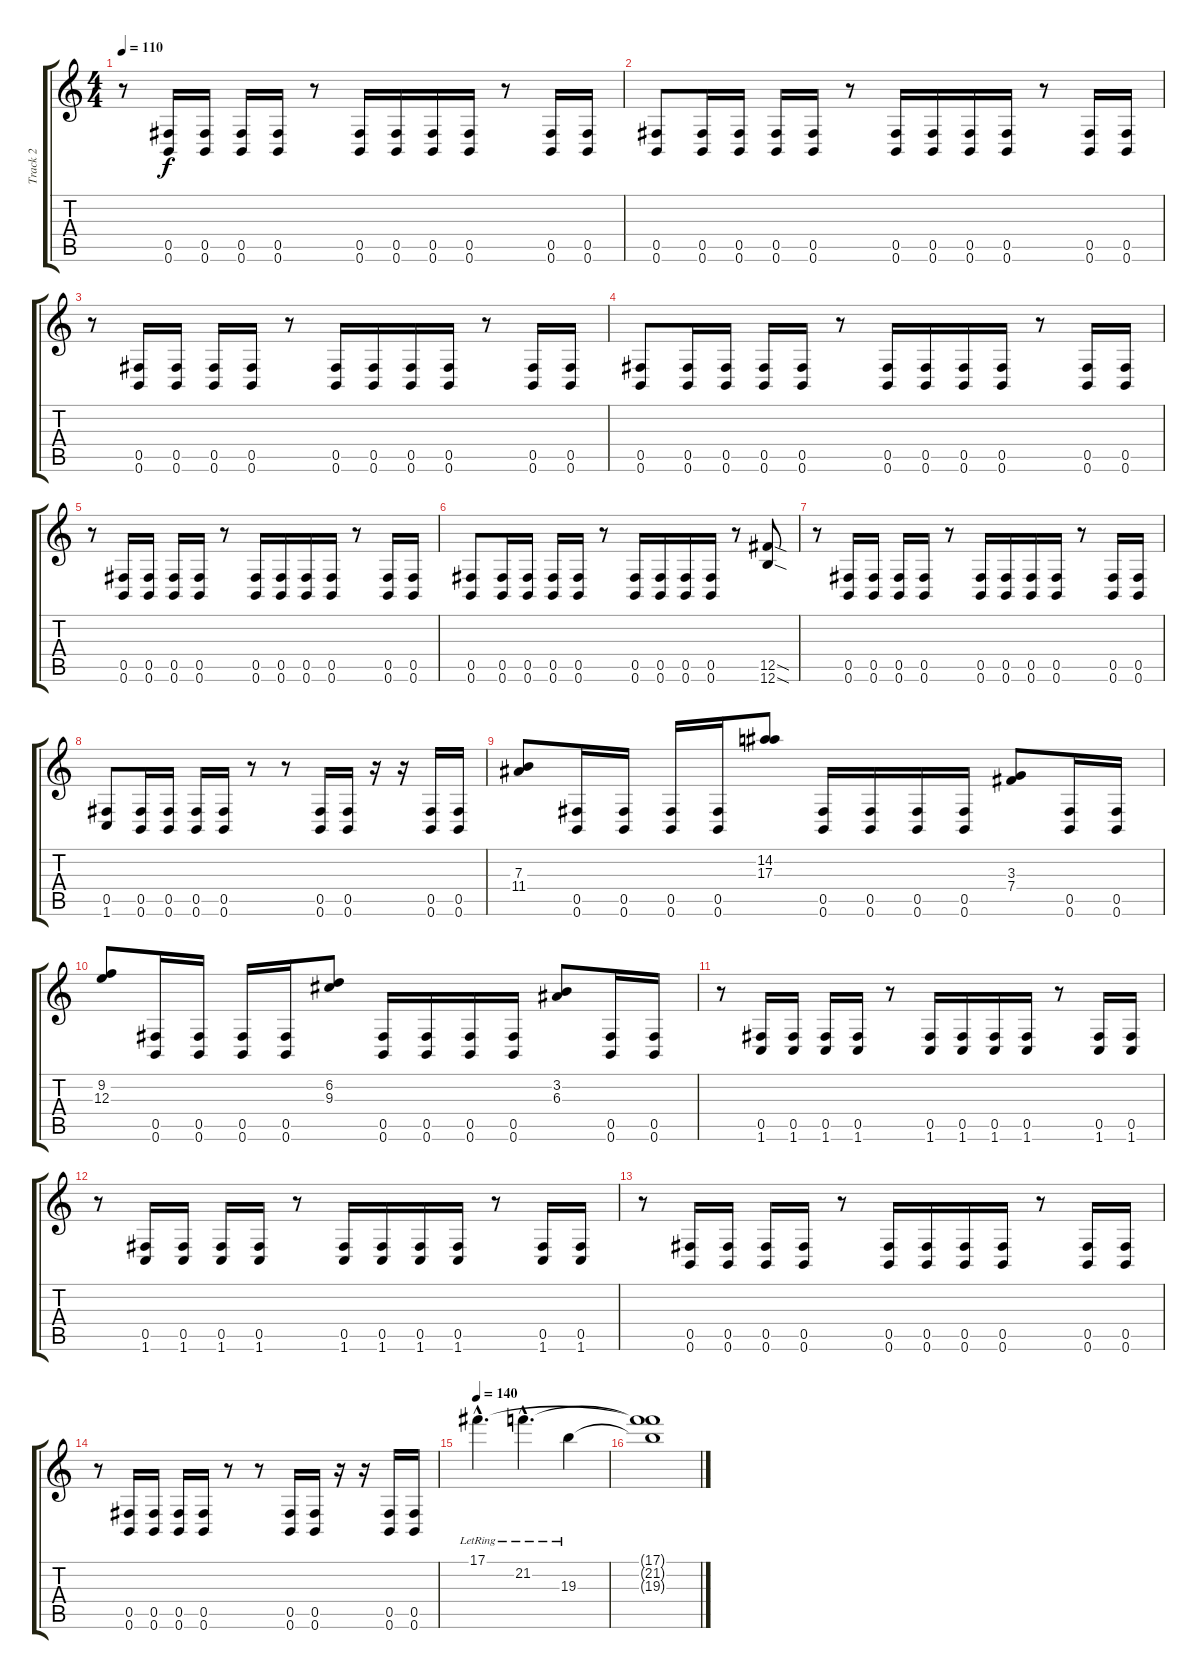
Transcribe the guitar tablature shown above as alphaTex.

\track ("Track 2" "Track 2") {instrument distortionguitar}
\staff {score tabs}
\tuning (Db4 Ab3 E3 B2 Gb2 B1) {hide}
\ts (4 4)
\tempo 110
\clef g2
\ks c
r.8{dy f} (0.5 0.6).16 (0.5 0.6).16 (0.5 0.6).16 (0.5 0.6).16 r.8 (0.5 0.6).16 (0.5 0.6).16 (0.5 0.6).16 (0.5 0.6).16 r.8 (0.5 0.6).16 (0.5 0.6).16 |
(0.5 0.6).8 (0.5 0.6).16 (0.5 0.6).16 (0.5 0.6).16 (0.5 0.6).16 r.8 (0.5 0.6).16 (0.5 0.6).16 (0.5 0.6).16 (0.5 0.6).16 r.8 (0.5 0.6).16 (0.5 0.6).16 |
r.8 (0.5 0.6).16 (0.5 0.6).16 (0.5 0.6).16 (0.5 0.6).16 r.8 (0.5 0.6).16 (0.5 0.6).16 (0.5 0.6).16 (0.5 0.6).16 r.8 (0.5 0.6).16 (0.5 0.6).16 |
(0.5 0.6).8 (0.5 0.6).16 (0.5 0.6).16 (0.5 0.6).16 (0.5 0.6).16 r.8 (0.5 0.6).16 (0.5 0.6).16 (0.5 0.6).16 (0.5 0.6).16 r.8 (0.5 0.6).16 (0.5 0.6).16 |
r.8 (0.5 0.6).16 (0.5 0.6).16 (0.5 0.6).16 (0.5 0.6).16 r.8 (0.5 0.6).16 (0.5 0.6).16 (0.5 0.6).16 (0.5 0.6).16 r.8 (0.5 0.6).16 (0.5 0.6).16 |
(0.5 0.6).8 (0.5 0.6).16 (0.5 0.6).16 (0.5 0.6).16 (0.5 0.6).16 r.8 (0.5 0.6).16 (0.5 0.6).16 (0.5 0.6).16 (0.5 0.6).16 r.8 (12.5{sod} 12.6{sod}).8 |
r.8 (0.5 0.6).16 (0.5 0.6).16 (0.5 0.6).16 (0.5 0.6).16 r.8 (0.5 0.6).16 (0.5 0.6).16 (0.5 0.6).16 (0.5 0.6).16 r.8 (0.5 0.6).16 (0.5 0.6).16 |
(0.5 1.6).8 (0.5 0.6).16 (0.5 0.6).16 (0.5 0.6).16 (0.5 0.6).16 r.8 r.8 (0.5 0.6).16 (0.5 0.6).16 r.16 r.16 (0.5 0.6).16 (0.5 0.6).16 |
(7.3 11.4).8 (0.5 0.6).16 (0.5 0.6).16 (0.5 0.6).16 (0.5 0.6).16 (14.2 17.3).8 (0.5 0.6).16 (0.5 0.6).16 (0.5 0.6).16 (0.5 0.6).16 (3.3 7.4).8 (0.5 0.6).16 (0.5 0.6).16 |
(9.2 12.3).8 (0.5 0.6).16 (0.5 0.6).16 (0.5 0.6).16 (0.5 0.6).16 (6.2 9.3).8 (0.5 0.6).16 (0.5 0.6).16 (0.5 0.6).16 (0.5 0.6).16 (3.2 6.3).8 (0.5 0.6).16 (0.5 0.6).16 |
r.8 (0.5 1.6).16 (0.5 1.6).16 (0.5 1.6).16 (0.5 1.6).16 r.8 (0.5 1.6).16 (0.5 1.6).16 (0.5 1.6).16 (0.5 1.6).16 r.8 (0.5 1.6).16 (0.5 1.6).16 |
r.8 (0.5 1.6).16 (0.5 1.6).16 (0.5 1.6).16 (0.5 1.6).16 r.8 (0.5 1.6).16 (0.5 1.6).16 (0.5 1.6).16 (0.5 1.6).16 r.8 (0.5 1.6).16 (0.5 1.6).16 |
r.8 (0.5 0.6).16 (0.5 0.6).16 (0.5 0.6).16 (0.5 0.6).16 r.8 (0.5 0.6).16 (0.5 0.6).16 (0.5 0.6).16 (0.5 0.6).16 r.8 (0.5 0.6).16 (0.5 0.6).16 |
r.8 (0.5 0.6).16 (0.5 0.6).16 (0.5 0.6).16 (0.5 0.6).16 r.8 r.8 (0.5 0.6).16 (0.5 0.6).16 r.16 r.16 (0.5 0.6).16 (0.5 0.6).16 |
\tempo 140
17.1{hac lr}.4{d volume 11 balance 8} 21.2{hac lr}.4{d} 19.3{lr}.4 |
(17.1{t} 21.2{t} 19.3{t}).1
